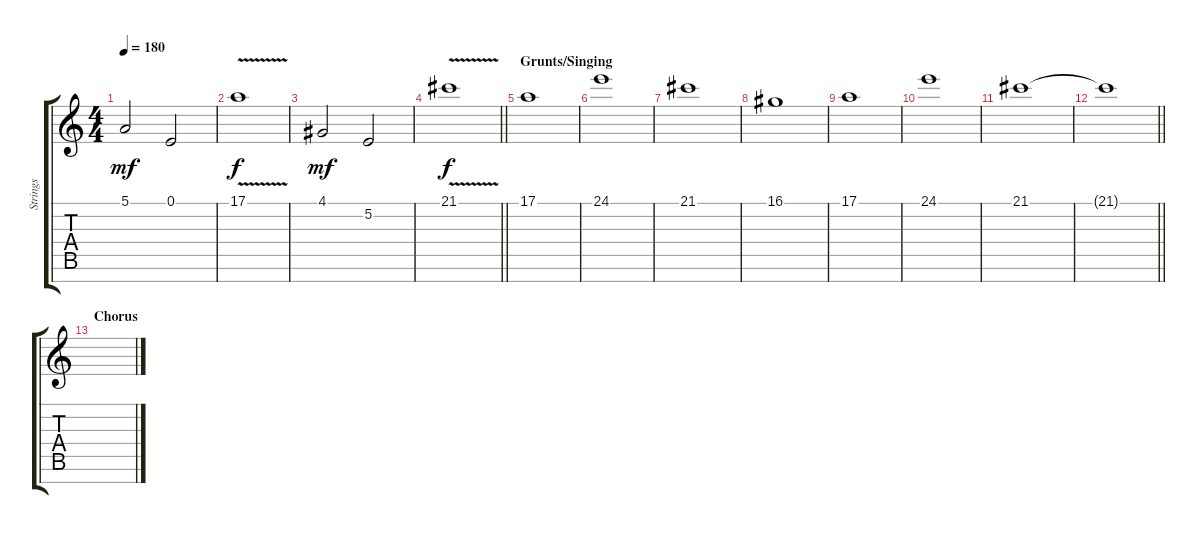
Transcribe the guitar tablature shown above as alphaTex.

\track ("Strings" "Strings") {instrument stringensemble1}
\staff {score tabs}
\tuning (E4 B3 G3 D3 A2 E2 B1) {hide}
\ts (4 4)
\tempo 180
\clef g2
\ks c
5.1.2{dy mf} 0.1.2 |
17.1{v}.1{dy f} |
4.1.2{dy mf} 5.2.2 |
\barLineRight lightlight
21.1{v}.1{dy f} |
\section ("" "Grunts/Singing")
17.1.1 |
24.1.1 |
21.1.1 |
16.1.1 |
17.1.1 |
24.1.1 |
21.1.1 |
\barLineRight lightlight
21.1{t}.1 |
\section ("" "Chorus")
